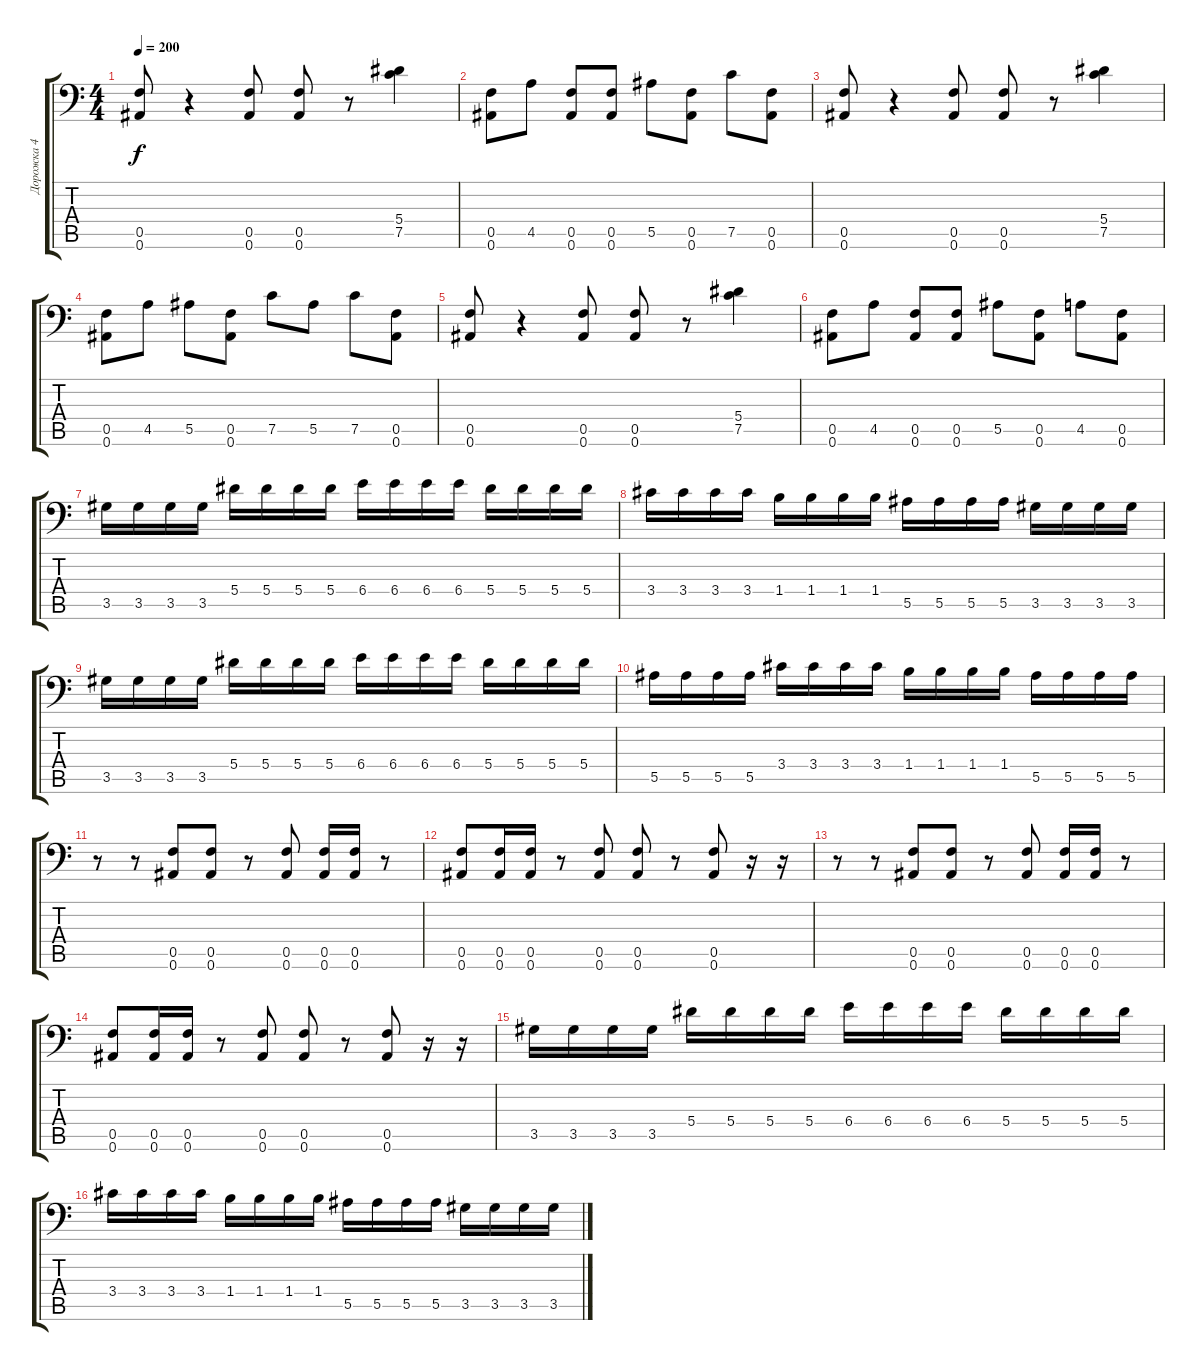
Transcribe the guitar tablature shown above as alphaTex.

\track ("Дорожка 4" "Дорожка 4") {instrument distortionguitar}
\staff {score tabs}
\tuning (C4 G3 Eb3 Bb2 F2 Bb1) {hide}
\ts (4 4)
\tempo 200
\clef f4
\ks c
(0.5 0.6).8{dy f} r.4 (0.5 0.6).8 (0.5 0.6).8 r.8 (5.4 7.5).4 |
(0.5 0.6).8 4.5.8 (0.5 0.6).8 (0.5 0.6).8 5.5.8 (0.5 0.6).8 7.5.8 (0.5 0.6).8 |
(0.5 0.6).8 r.4 (0.5 0.6).8 (0.5 0.6).8 r.8 (5.4 7.5).4 |
(0.5 0.6).8 4.5.8 5.5.8 (0.5 0.6).8 7.5.8 5.5.8 7.5.8 (0.5 0.6).8 |
(0.5 0.6).8 r.4 (0.5 0.6).8 (0.5 0.6).8 r.8 (5.4 7.5).4 |
(0.5 0.6).8 4.5.8 (0.5 0.6).8 (0.5 0.6).8 5.5.8 (0.5 0.6).8 4.5.8 (0.5 0.6).8 |
3.5.16 3.5.16 3.5.16 3.5.16 5.4.16 5.4.16 5.4.16 5.4.16 6.4.16 6.4.16 6.4.16 6.4.16 5.4.16 5.4.16 5.4.16 5.4.16 |
3.4.16 3.4.16 3.4.16 3.4.16 1.4.16 1.4.16 1.4.16 1.4.16 5.5.16 5.5.16 5.5.16 5.5.16 3.5.16 3.5.16 3.5.16 3.5.16 |
3.5.16 3.5.16 3.5.16 3.5.16 5.4.16 5.4.16 5.4.16 5.4.16 6.4.16 6.4.16 6.4.16 6.4.16 5.4.16 5.4.16 5.4.16 5.4.16 |
5.5.16 5.5.16 5.5.16 5.5.16 3.4.16 3.4.16 3.4.16 3.4.16 1.4.16 1.4.16 1.4.16 1.4.16 5.5.16 5.5.16 5.5.16 5.5.16 |
r.8 r.8 (0.5 0.6).8 (0.5 0.6).8 r.8 (0.5 0.6).8 (0.5 0.6).16 (0.5 0.6).16 r.8 |
(0.5 0.6).8 (0.5 0.6).16 (0.5 0.6).16 r.8 (0.5 0.6).8 (0.5 0.6).8 r.8 (0.5 0.6).8 r.16 r.16 |
r.8 r.8 (0.5 0.6).8 (0.5 0.6).8 r.8 (0.5 0.6).8 (0.5 0.6).16 (0.5 0.6).16 r.8 |
(0.5 0.6).8 (0.5 0.6).16 (0.5 0.6).16 r.8 (0.5 0.6).8 (0.5 0.6).8 r.8 (0.5 0.6).8 r.16 r.16 |
3.5.16 3.5.16 3.5.16 3.5.16 5.4.16 5.4.16 5.4.16 5.4.16 6.4.16 6.4.16 6.4.16 6.4.16 5.4.16 5.4.16 5.4.16 5.4.16 |
3.4.16 3.4.16 3.4.16 3.4.16 1.4.16 1.4.16 1.4.16 1.4.16 5.5.16 5.5.16 5.5.16 5.5.16 3.5.16 3.5.16 3.5.16 3.5.16
